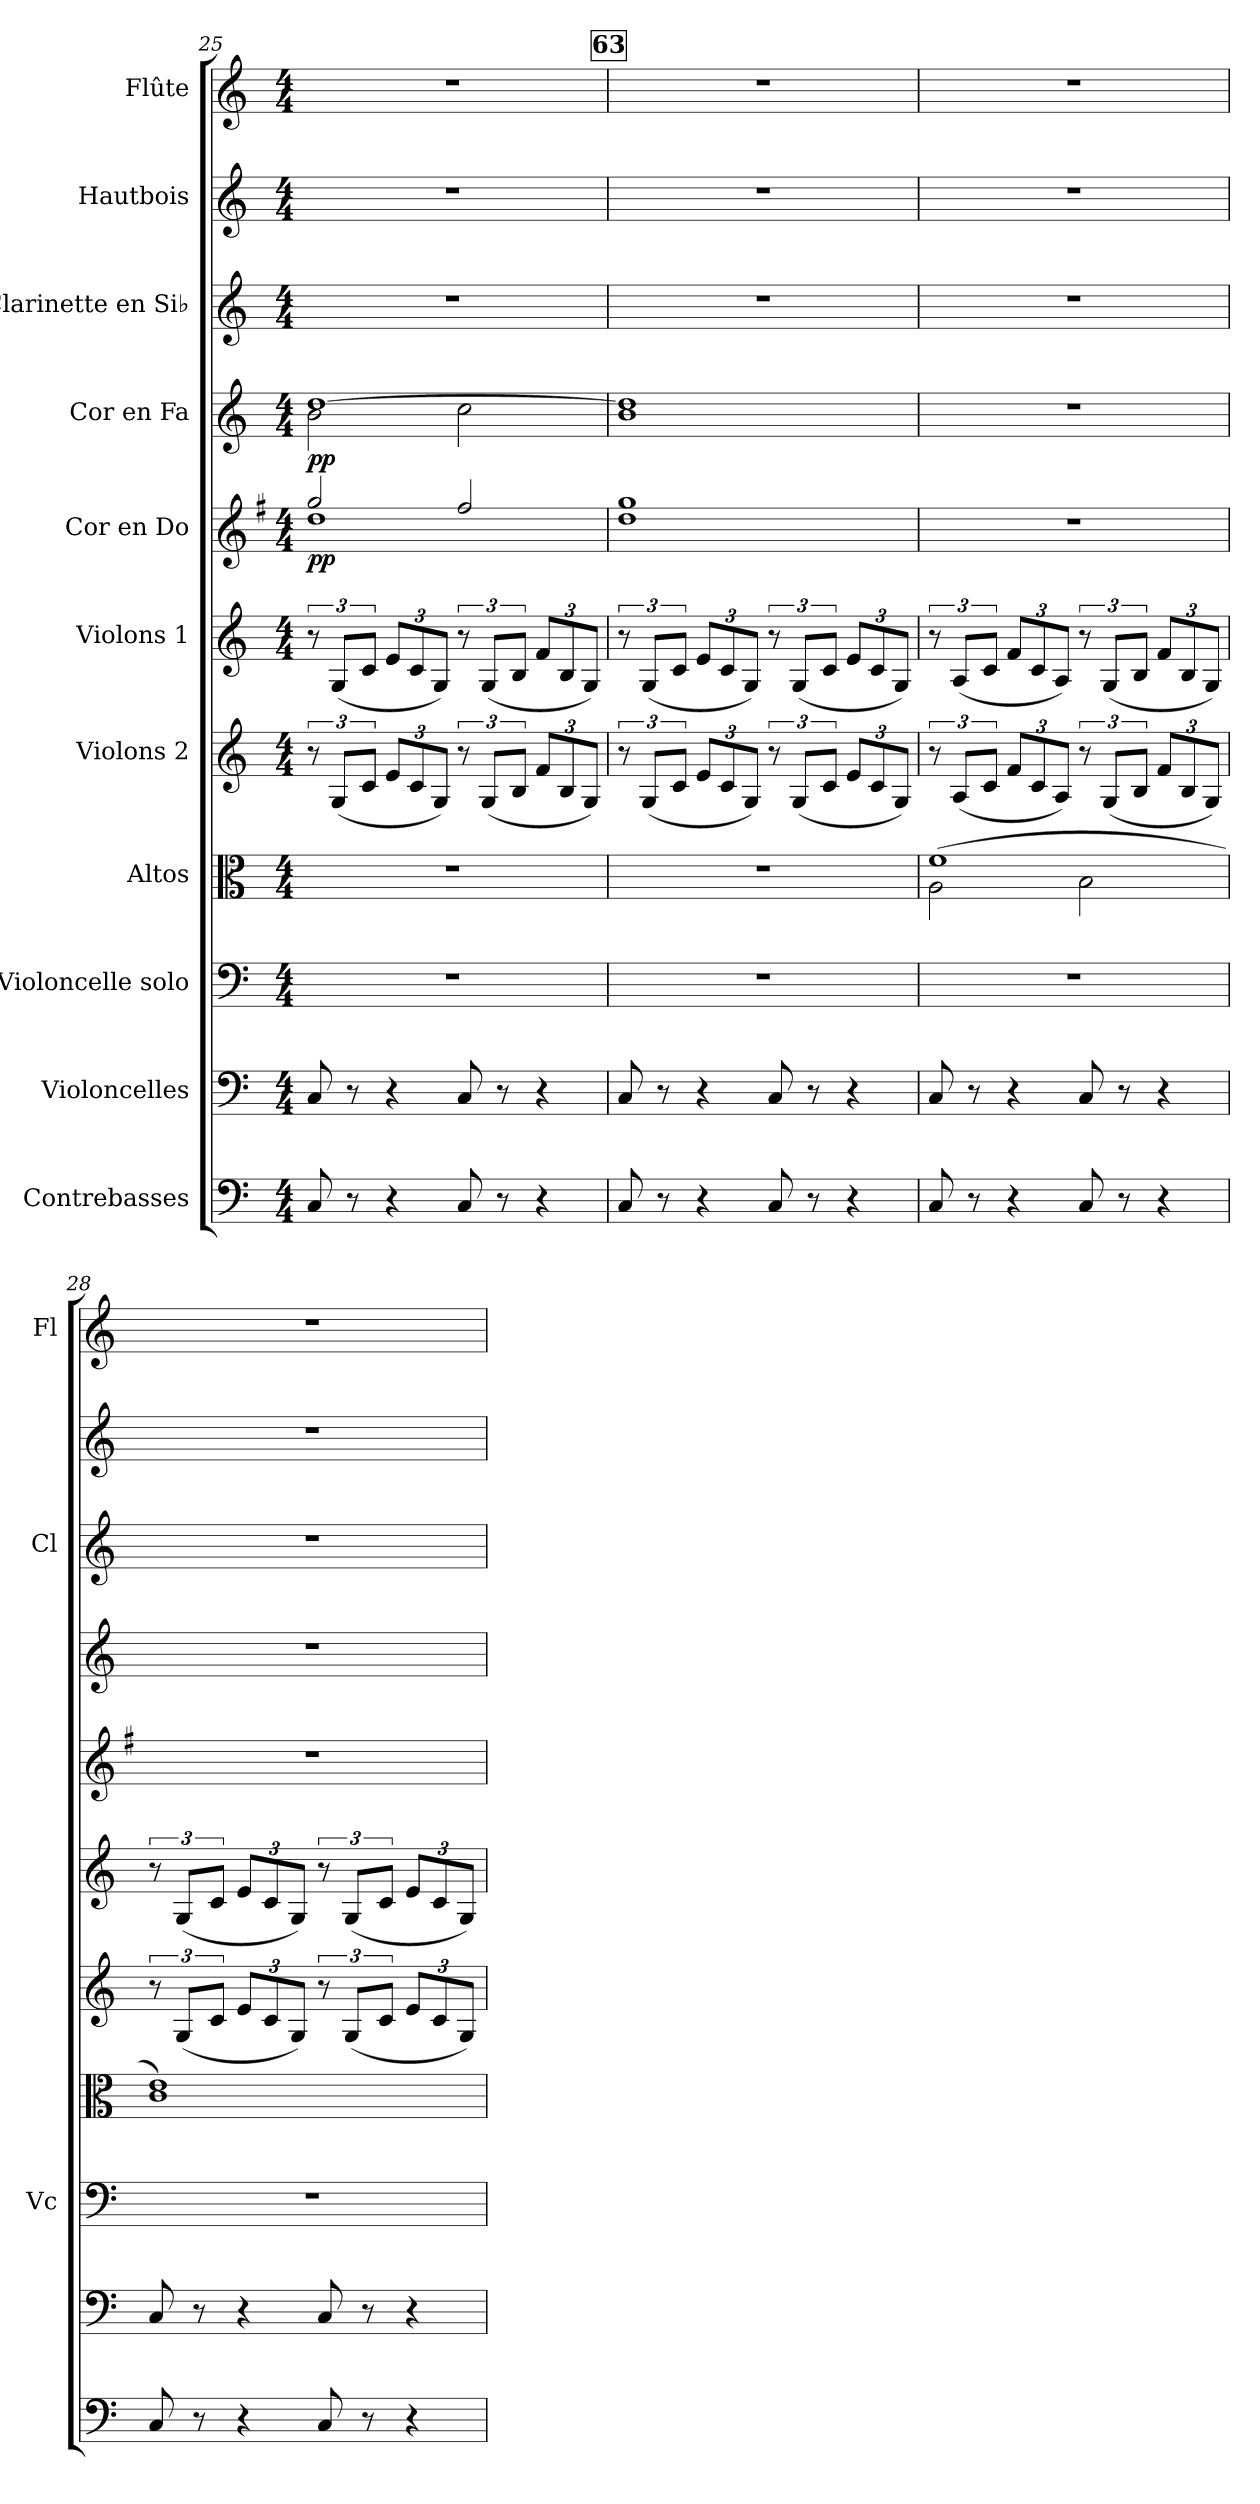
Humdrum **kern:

**kern	**kern	**kern	**kern	**kern	**kern	**kern	**dynam	**kern	**dynam	**kern	**kern	**kern
*part11	*part10	*part9	*part8	*part7	*part6	*part5	*part5	*part4	*part4	*part3	*part2	*part1
*staff11	*staff10	*staff9	*staff8	*staff7	*staff6	*staff5	*staff5	*staff4	*staff4	*staff3	*staff2	*staff1
*I"Contrebasses	*I"Violoncelles	*I"Violoncelle solo	*I"Altos	*I"Violons 2	*I"Violons 1	*I"Cor en Do	*	*I"Cor en Fa	*	*I"Clarinette en Si♭	*I"Hautbois	*I"Flûte
*	*	*I'Vc	*	*	*	*	*	*	*	*I'Cl	*	*I'Fl
!!LO:PB:g=z
*clefF4	*clefF4	*clefF4	*clefC3	*clefG2	*clefG2	*clefG2	*	*clefG2	*	*clefG2	*clefG2	*clefG2
*ITrd7c12	*	*	*	*	*	*ITrd4c7	*	*ITrd4c7	*	*ITrd1c2	*	*
*k[]	*k[]	*k[]	*k[]	*k[]	*k[]	*k[]	*	*k[b-]	*	*k[b-e-]	*k[]	*k[]
*M4/4	*M4/4	*M4/4	*M4/4	*M4/4	*M4/4	*M4/4	*	*M4/4	*	*M4/4	*M4/4	*M4/4
=25	=25	=25	=25	=25	=25	=25	=25	=25	=25	=25	=25	=25
*	*	*	*	*	*	*^	*	*^	*	*	*	*
!	!	!	!	!	!	!	!	!LO:DY:b	!	!	!LO:DY:b	!	!	!
8CC/	8C/	1r	1r	12r	12r	2cc/	1g	pp	[1g	2e\	pp	1r	1r	1r
.	.	.	.	(<12G/L	(<12G/L	.	.	.	.	.	.	.	.	.
8r	8r	.	.	.	.	.	.	.	.	.	.	.	.	.
.	.	.	.	12c/J	12c/J	.	.	.	.	.	.	.	.	.
*	*	*	*	*Xbrackettup	*Xbrackettup	*	*	*	*	*	*	*	*	*
4r	4r	.	.	12e/L	12e/L	.	.	.	.	.	.	.	.	.
.	.	.	.	12c/	12c/	.	.	.	.	.	.	.	.	.
.	.	.	.	12G/J)	12G/J)	.	.	.	.	.	.	.	.	.
*	*	*	*	*brackettup	*brackettup	*	*	*	*	*	*	*	*	*
8CC/	8C/	.	.	12r	12r	2b/	.	.	.	2f\	.	.	.	.
.	.	.	.	(<12G/L	(<12G/L	.	.	.	.	.	.	.	.	.
8r	8r	.	.	.	.	.	.	.	.	.	.	.	.	.
.	.	.	.	12B/J	12B/J	.	.	.	.	.	.	.	.	.
*	*	*	*	*Xbrackettup	*Xbrackettup	*	*	*	*	*	*	*	*	*
4r	4r	.	.	12f/L	12f/L	.	.	.	.	.	.	.	.	.
.	.	.	.	12B/	12B/	.	.	.	.	.	.	.	.	.
.	.	.	.	12G/J)	12G/J)	.	.	.	.	.	.	.	.	.
!!LO:REH:place=s1:a:B:fs=14:t=63
=26	=26	=26	=26	=26	=26	=26	=26	=26	=26	=26	=26	=26	=26	=26
*	*	*	*	*brackettup	*brackettup	*	*	*	*	*	*	*	*	*
8CC/	8C/	1r	1r	12r	12r	1cc	1g	.	1g]	1e	.	1r	1r	1r
.	.	.	.	(<12G/L	(<12G/L	.	.	.	.	.	.	.	.	.
8r	8r	.	.	.	.	.	.	.	.	.	.	.	.	.
.	.	.	.	12c/J	12c/J	.	.	.	.	.	.	.	.	.
*	*	*	*	*Xbrackettup	*Xbrackettup	*	*	*	*	*	*	*	*	*
4r	4r	.	.	12e/L	12e/L	.	.	.	.	.	.	.	.	.
.	.	.	.	12c/	12c/	.	.	.	.	.	.	.	.	.
.	.	.	.	12G/J)	12G/J)	.	.	.	.	.	.	.	.	.
*	*	*	*	*brackettup	*brackettup	*	*	*	*	*	*	*	*	*
8CC/	8C/	.	.	12r	12r	.	.	.	.	.	.	.	.	.
.	.	.	.	(<12G/L	(<12G/L	.	.	.	.	.	.	.	.	.
8r	8r	.	.	.	.	.	.	.	.	.	.	.	.	.
.	.	.	.	12c/J	12c/J	.	.	.	.	.	.	.	.	.
*	*	*	*	*Xbrackettup	*Xbrackettup	*	*	*	*	*	*	*	*	*
4r	4r	.	.	12e/L	12e/L	.	.	.	.	.	.	.	.	.
.	.	.	.	12c/	12c/	.	.	.	.	.	.	.	.	.
.	.	.	.	12G/J)	12G/J)	.	.	.	.	.	.	.	.	.
*	*	*	*	*	*	*v	*v	*	*	*	*	*	*	*
*	*	*	*	*	*	*	*	*v	*v	*	*	*	*
=27	=27	=27	=27	=27	=27	=27	=27	=27	=27	=27	=27	=27
*	*	*	*^	*	*	*	*	*	*	*	*	*
*	*	*	*	*	*brackettup	*brackettup	*	*	*	*	*	*	*
8CC/	8C/	1r	(>1f	2A\	12r	12r	1r	.	1r	.	1r	1r	1r
.	.	.	.	.	(<12A/L	(<12A/L	.	.	.	.	.	.	.
8r	8r	.	.	.	.	.	.	.	.	.	.	.	.
.	.	.	.	.	12c/J	12c/J	.	.	.	.	.	.	.
*	*	*	*	*	*Xbrackettup	*Xbrackettup	*	*	*	*	*	*	*
4r	4r	.	.	.	12f/L	12f/L	.	.	.	.	.	.	.
.	.	.	.	.	12c/	12c/	.	.	.	.	.	.	.
.	.	.	.	.	12A/J)	12A/J)	.	.	.	.	.	.	.
*	*	*	*	*	*brackettup	*brackettup	*	*	*	*	*	*	*
8CC/	8C/	.	.	2B\	12r	12r	.	.	.	.	.	.	.
.	.	.	.	.	(<12G/L	(<12G/L	.	.	.	.	.	.	.
8r	8r	.	.	.	.	.	.	.	.	.	.	.	.
.	.	.	.	.	12B/J	12B/J	.	.	.	.	.	.	.
*	*	*	*	*	*Xbrackettup	*Xbrackettup	*	*	*	*	*	*	*
4r	4r	.	.	.	12f/L	12f/L	.	.	.	.	.	.	.
.	.	.	.	.	12B/	12B/	.	.	.	.	.	.	.
.	.	.	.	.	12G/J)	12G/J)	.	.	.	.	.	.	.
!!LO:PB:g=z
=28	=28	=28	=28	=28	=28	=28	=28	=28	=28	=28	=28	=28	=28
*	*	*	*	*	*brackettup	*brackettup	*	*	*	*	*	*	*
8CC/	8C/	1r	1e)	1c	12r	12r	1r	.	1r	.	1r	1r	1r
.	.	.	.	.	(<12G/L	(<12G/L	.	.	.	.	.	.	.
8r	8r	.	.	.	.	.	.	.	.	.	.	.	.
.	.	.	.	.	12c/J	12c/J	.	.	.	.	.	.	.
*	*	*	*	*	*Xbrackettup	*Xbrackettup	*	*	*	*	*	*	*
4r	4r	.	.	.	12e/L	12e/L	.	.	.	.	.	.	.
.	.	.	.	.	12c/	12c/	.	.	.	.	.	.	.
.	.	.	.	.	12G/J)	12G/J)	.	.	.	.	.	.	.
*	*	*	*	*	*brackettup	*brackettup	*	*	*	*	*	*	*
8CC/	8C/	.	.	.	12r	12r	.	.	.	.	.	.	.
.	.	.	.	.	(<12G/L	(<12G/L	.	.	.	.	.	.	.
8r	8r	.	.	.	.	.	.	.	.	.	.	.	.
.	.	.	.	.	12c/J	12c/J	.	.	.	.	.	.	.
*	*	*	*	*	*Xbrackettup	*Xbrackettup	*	*	*	*	*	*	*
4r	4r	.	.	.	12e/L	12e/L	.	.	.	.	.	.	.
.	.	.	.	.	12c/	12c/	.	.	.	.	.	.	.
.	.	.	.	.	12G/J)	12G/J)	.	.	.	.	.	.	.
*	*	*	*v	*v	*	*	*	*	*	*	*	*	*
=	=	=	=	=	=	=	=	=	=	=	=	=
*-	*-	*-	*-	*-	*-	*-	*-	*-	*-	*-	*-	*-
